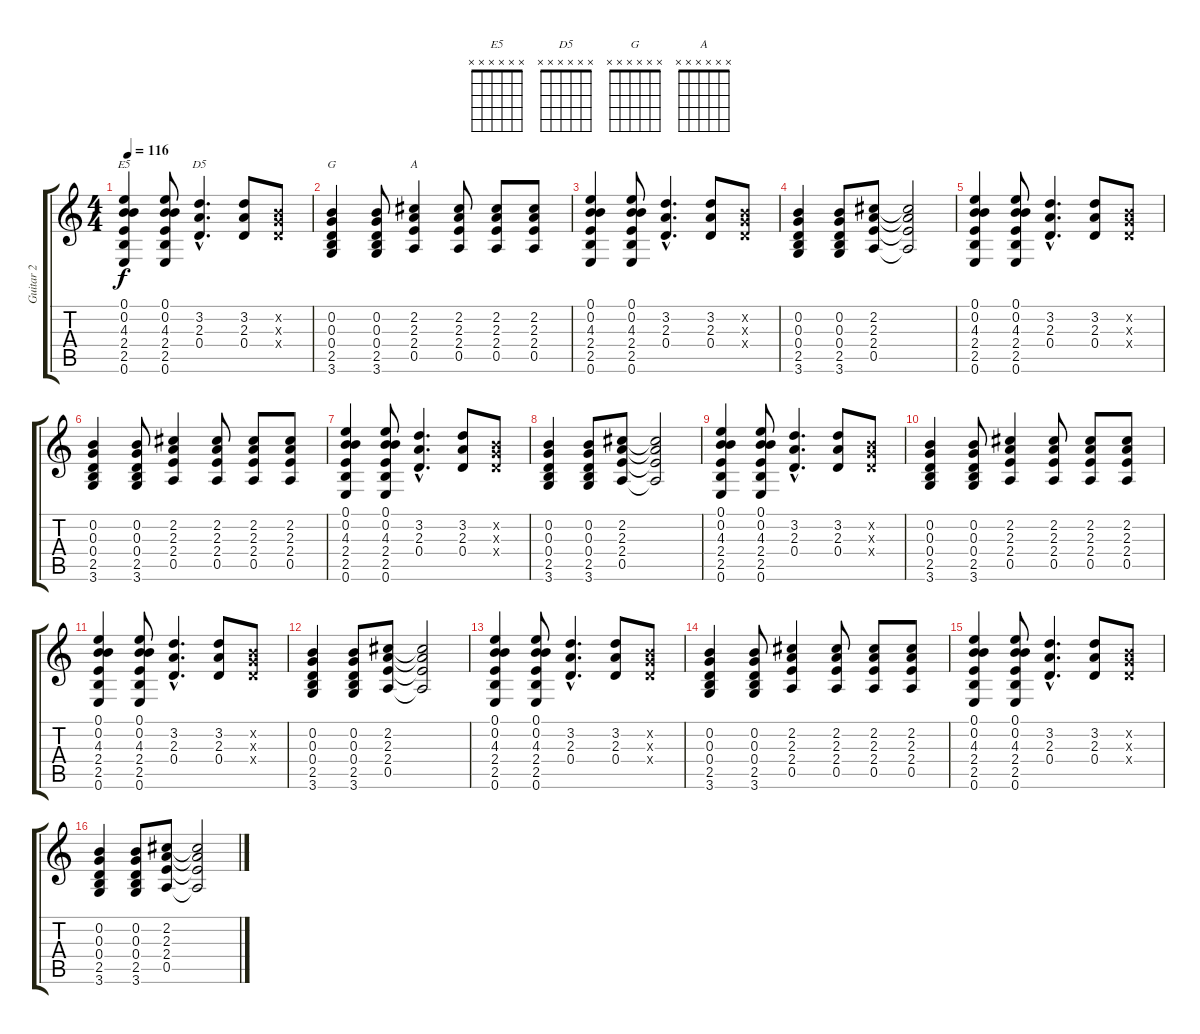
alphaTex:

\track ("Guitar 2" "Guitar 2") {instrument acousticguitarsteel}
\staff {score tabs}
\tuning (E4 B3 G3 D3 A2 E2) {hide}
\chord ("E5" x x x x x x) {firstfret 0}
\chord ("D5" x x x x x x) {firstfret 0}
\chord ("G" x x x x x x) {firstfret 0}
\chord ("A" x x x x x x) {firstfret 0}
\ts (4 4)
\tempo 116
\clef g2
\ks c
(0.1 0.2 4.3 2.4 2.5 0.6).4{ch "E5" dy f} (0.1 0.2 4.3 2.4 2.5 0.6).8 (3.2{hac} 2.3{hac} 0.4{hac}).4{d ch "D5"} (3.2 2.3 0.4).8 (0.2{x} 0.3{x} 0.4{x}).8 |
(0.2 0.3 0.4 2.5 3.6).4{ch "G"} (0.2 0.3 0.4 2.5 3.6).8 (2.2 2.3 2.4 0.5).4{ch "A"} (2.2 2.3 2.4 0.5).8 (2.2 2.3 2.4 0.5).8 (2.2 2.3 2.4 0.5).8 |
(0.1 0.2 4.3 2.4 2.5 0.6).4 (0.1 0.2 4.3 2.4 2.5 0.6).8 (3.2{hac} 2.3{hac} 0.4{hac}).4{d} (3.2 2.3 0.4).8 (0.2{x} 0.3{x} 0.4{x}).8 |
(0.2 0.3 0.4 2.5 3.6).4 (0.2 0.3 0.4 2.5 3.6).8 (2.2 2.3 2.4 0.5).8 (2.2{t} 2.3{t} 2.4{t} 0.5{t}).2 |
(0.1 0.2 4.3 2.4 2.5 0.6).4 (0.1 0.2 4.3 2.4 2.5 0.6).8 (3.2{hac} 2.3{hac} 0.4{hac}).4{d} (3.2 2.3 0.4).8 (0.2{x} 0.3{x} 0.4{x}).8 |
(0.2 0.3 0.4 2.5 3.6).4 (0.2 0.3 0.4 2.5 3.6).8 (2.2 2.3 2.4 0.5).4 (2.2 2.3 2.4 0.5).8 (2.2 2.3 2.4 0.5).8 (2.2 2.3 2.4 0.5).8 |
(0.1 0.2 4.3 2.4 2.5 0.6).4 (0.1 0.2 4.3 2.4 2.5 0.6).8 (3.2{hac} 2.3{hac} 0.4{hac}).4{d} (3.2 2.3 0.4).8 (0.2{x} 0.3{x} 0.4{x}).8 |
(0.2 0.3 0.4 2.5 3.6).4 (0.2 0.3 0.4 2.5 3.6).8 (2.2 2.3 2.4 0.5).8 (2.2{t} 2.3{t} 2.4{t} 0.5{t}).2 |
(0.1 0.2 4.3 2.4 2.5 0.6).4 (0.1 0.2 4.3 2.4 2.5 0.6).8 (3.2{hac} 2.3{hac} 0.4{hac}).4{d} (3.2 2.3 0.4).8 (0.2{x} 0.3{x} 0.4{x}).8 |
(0.2 0.3 0.4 2.5 3.6).4 (0.2 0.3 0.4 2.5 3.6).8 (2.2 2.3 2.4 0.5).4 (2.2 2.3 2.4 0.5).8 (2.2 2.3 2.4 0.5).8 (2.2 2.3 2.4 0.5).8 |
(0.1 0.2 4.3 2.4 2.5 0.6).4 (0.1 0.2 4.3 2.4 2.5 0.6).8 (3.2{hac} 2.3{hac} 0.4{hac}).4{d} (3.2 2.3 0.4).8 (0.2{x} 0.3{x} 0.4{x}).8 |
(0.2 0.3 0.4 2.5 3.6).4 (0.2 0.3 0.4 2.5 3.6).8 (2.2 2.3 2.4 0.5).8 (2.2{t} 2.3{t} 2.4{t} 0.5{t}).2 |
(0.1 0.2 4.3 2.4 2.5 0.6).4 (0.1 0.2 4.3 2.4 2.5 0.6).8 (3.2{hac} 2.3{hac} 0.4{hac}).4{d} (3.2 2.3 0.4).8 (0.2{x} 0.3{x} 0.4{x}).8 |
(0.2 0.3 0.4 2.5 3.6).4 (0.2 0.3 0.4 2.5 3.6).8 (2.2 2.3 2.4 0.5).4 (2.2 2.3 2.4 0.5).8 (2.2 2.3 2.4 0.5).8 (2.2 2.3 2.4 0.5).8 |
(0.1 0.2 4.3 2.4 2.5 0.6).4 (0.1 0.2 4.3 2.4 2.5 0.6).8 (3.2{hac} 2.3{hac} 0.4{hac}).4{d} (3.2 2.3 0.4).8 (0.2{x} 0.3{x} 0.4{x}).8 |
(0.2 0.3 0.4 2.5 3.6).4 (0.2 0.3 0.4 2.5 3.6).8 (2.2 2.3 2.4 0.5).8 (2.2{t} 2.3{t} 2.4{t} 0.5{t}).2
